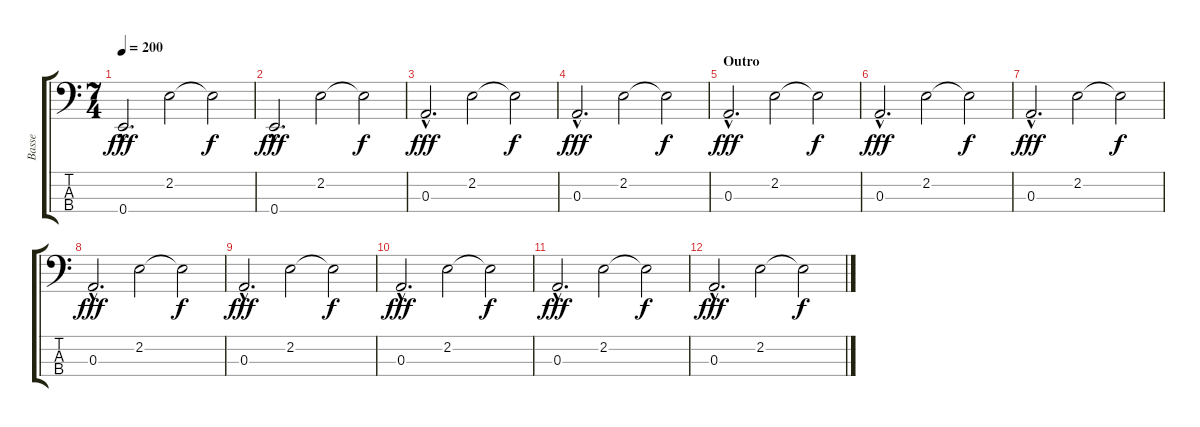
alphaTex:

\track ("Basse" "Basse") {instrument electricbasspick}
\staff {score tabs}
\tuning (G2 D2 A1 E1) {hide}
\ts (7 4)
\tempo 200
\clef f4
\ks c
0.4{hac}.2{d dy fff} 2.2.2 2.2{t}.2{dy f} |
0.4{hac}.2{d dy fff} 2.2.2 2.2{t}.2{dy f} |
0.3{hac}.2{d dy fff} 2.2.2 2.2{t}.2{dy f} |
0.3{hac}.2{d dy fff} 2.2.2 2.2{t}.2{dy f} |
\section ("" "Outro")
0.3{hac}.2{d dy fff} 2.2.2 2.2{t}.2{dy f} |
0.3{hac}.2{d dy fff} 2.2.2 2.2{t}.2{dy f} |
0.3{hac}.2{d dy fff} 2.2.2 2.2{t}.2{dy f} |
0.3{hac}.2{d dy fff} 2.2.2 2.2{t}.2{dy f} |
0.3{hac}.2{d dy fff} 2.2.2 2.2{t}.2{dy f} |
0.3{hac}.2{d dy fff} 2.2.2 2.2{t}.2{dy f} |
0.3{hac}.2{d dy fff} 2.2.2 2.2{t}.2{dy f} |
0.3{hac}.2{d dy fff} 2.2.2 2.2{t}.2{dy f}
